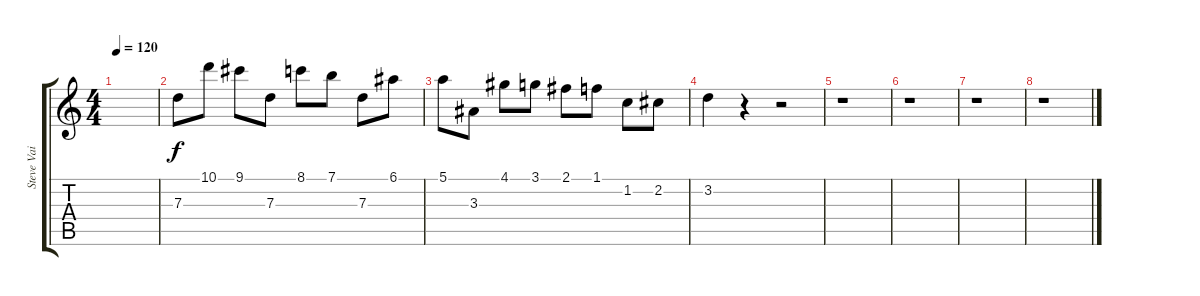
\track ("Steve Vai Fills, Licks" "Steve Vai ") {instrument distortionguitar}
\staff {score tabs}
\tuning (E4 B3 G3 D3 A2 E2) {hide}
\ts (4 4)
\tempo 120
\clef g2
\ks c
|
7.3.8 10.1.8 9.1.8 7.3.8 8.1.8 7.1.8 7.3.8 6.1.8 |
5.1.8 3.3.8 4.1.8 3.1.8 2.1.8 1.1.8 1.2.8 2.2.8 |
3.2.4 r.4 r.2 |
r.1 |
r.1 |
r.1 |
r.1
